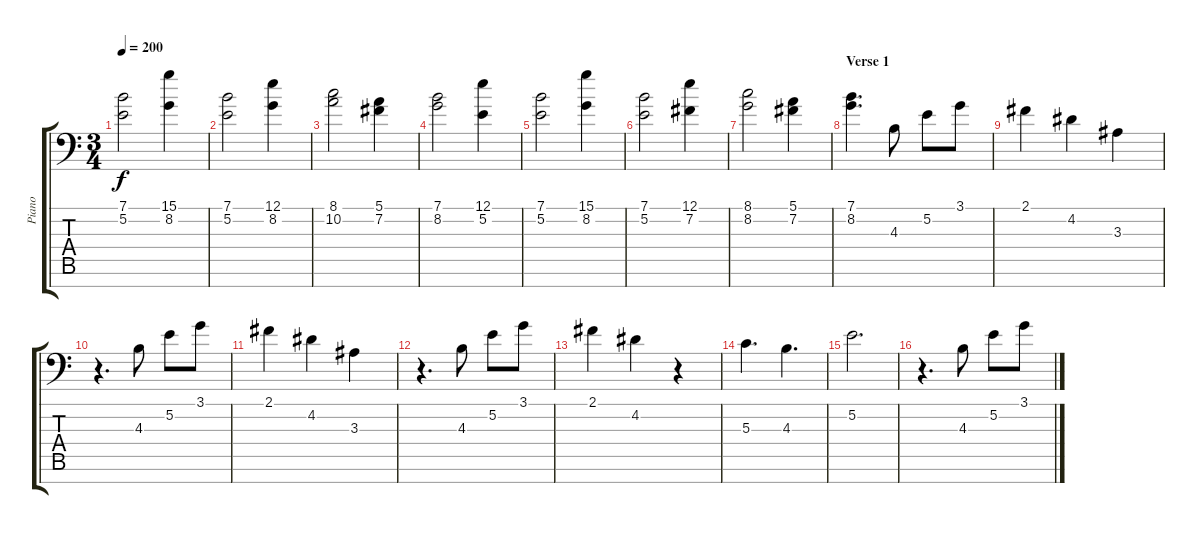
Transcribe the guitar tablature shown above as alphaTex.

\track ("Piano" "Piano") {instrument acousticgrandpiano}
\staff {score tabs}
\tuning (E4 B3 G3 D3 A2 E2 A1) {hide}
\ts (3 4)
\tempo 200
\clef f4
\ks c
(7.1 5.2).2{dy f} (15.1 8.2).4 |
(7.1 5.2).2 (12.1 8.2).4 |
(8.1 10.2).2 (5.1 7.2).4 |
(7.1 8.2).2 (12.1 5.2).4 |
(7.1 5.2).2 (15.1 8.2).4 |
(7.1 5.2).2 (12.1 7.2).4 |
(8.1 8.2).2 (5.1 7.2).4 |
\section ("" "Verse 1")
(7.1 8.2).4{d} 4.3.8 5.2.8 3.1.8 |
2.1.4 4.2.4 3.3.4 |
r.4{d} 4.3.8 5.2.8 3.1.8 |
2.1.4 4.2.4 3.3.4 |
r.4{d} 4.3.8 5.2.8 3.1.8 |
2.1.4 4.2.4 r.4 |
5.3.4{d} 4.3.4{d} |
5.2.2{d} |
r.4{d} 4.3.8 5.2.8 3.1.8
